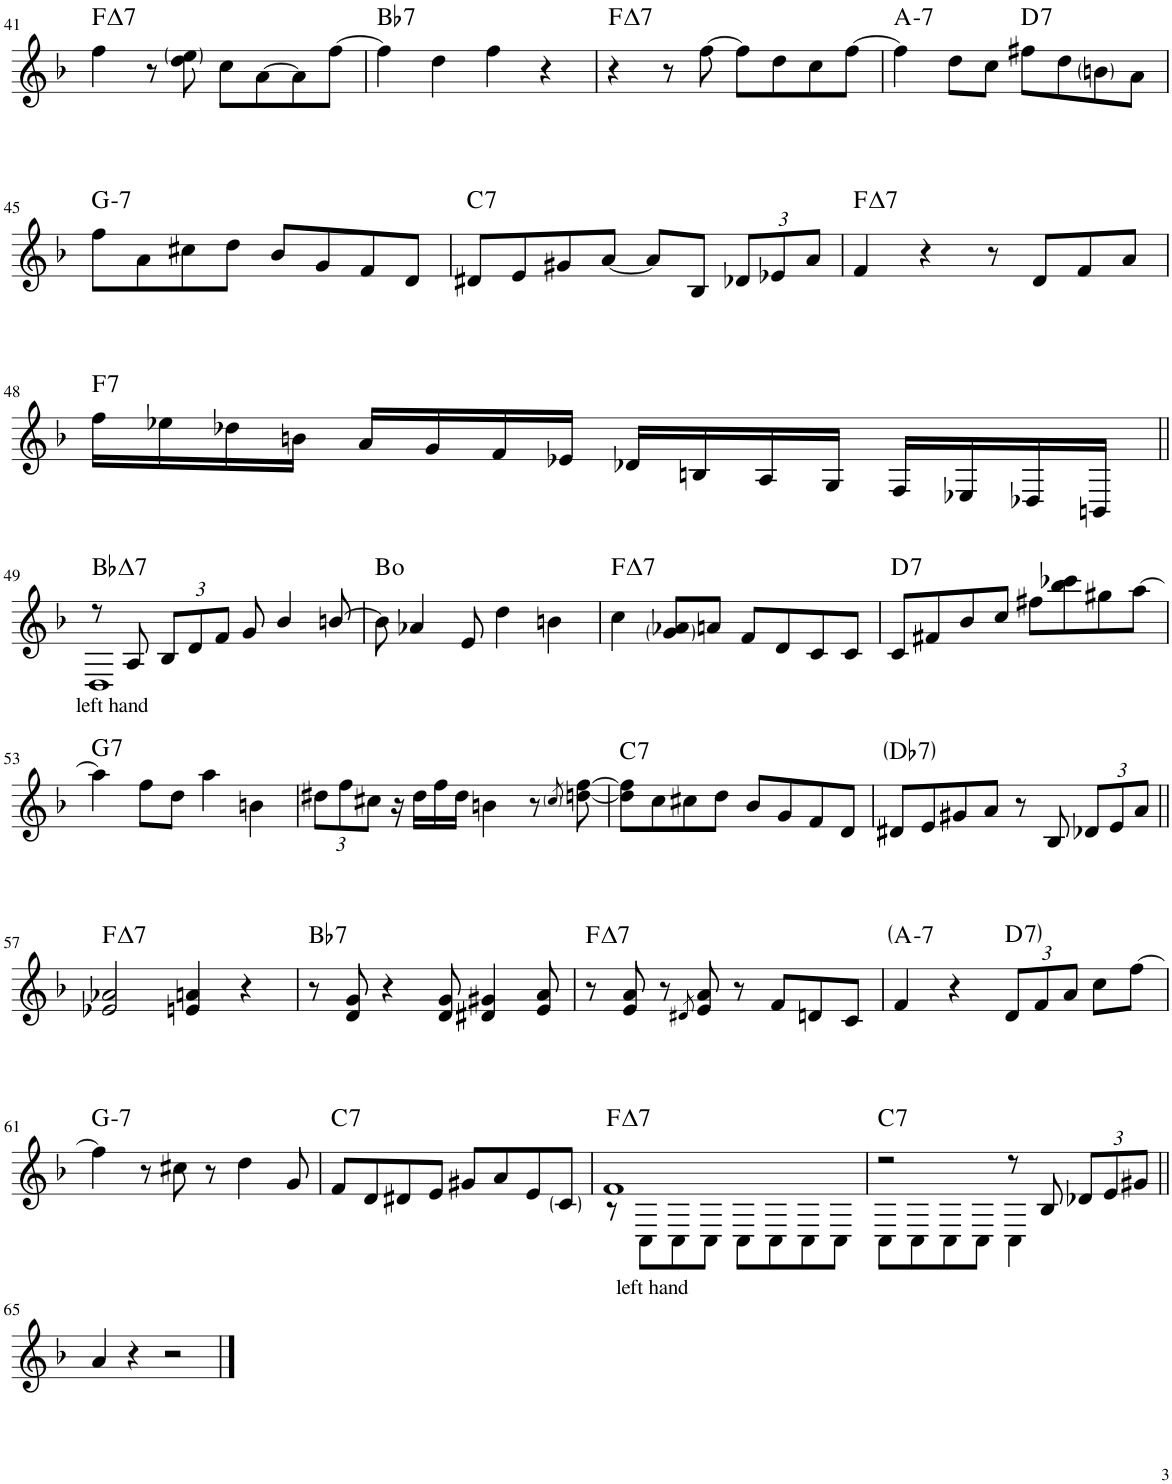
**kern	**harte
*part1	*part1
*staff1	*
*I"Piano	*
*I'Pno.	*
!!LO:PB:g=z
*clefG2	*
*k[b-]	*
*M4/4	*
=41	=41
!	!LO:H:kt=7
4ff\	F:maj7
8r	.
8dd\ 8ee\	.
8cc\L	.
[8a\	.
8a\]	.
[8ff\J	.
=42	=42
!	!LO:H:kt=7
4ff\]	Bb:7
4dd\	.
4ff\	.
4r	.
=43	=43
!	!LO:H:kt=7
4r	F:maj7
8r	.
[8ff\	.
8ff\L]	.
8dd\	.
8cc\	.
[8ff\J	.
=44	=44
!	!LO:H:kt=7
4ff\]	A:min7
8dd\L	.
8cc\J	.
!	!LO:H:kt=7
8ff#X\L	D:7
8dd\	.
8bn\	.
8a\J	.
!!LO:LB:g=z
=45	=45
!	!LO:H:kt=7
8ff\L	G:min7
8a\	.
8cc#X\	.
8dd\J	.
8b-/L	.
8g/	.
8f/	.
8d/J	.
=46	=46
!	!LO:H:kt=7
8d#X/L	C:7
8e/	.
8g#X/	.
[8a/J	.
8a/L]	.
8B-/J	.
*Xbrackettup	*
12d-X/L	.
12e-X/	.
12a/J	.
=47	=47
!	!LO:H:kt=7
4f/	F:maj7
4r	.
8r	.
8d/L	.
8f/	.
8a/J	.
!!LO:LB:g=z
=48	=48
!	!LO:H:kt=7
16ff\LL	F:7
16ee-X\	.
16dd-X\	.
16bn\JJ	.
16a/LL	.
16g/	.
16f/	.
16e-X/JJ	.
16d-X/LL	.
16Bn/	.
16A/	.
16G/JJ	.
16F/LL	.
16E-X/	.
16D-X/	.
16BBn/JJ	.
!!LO:LB:g=z
=49||	=49||
*^	*
!LO:TX:b:t=left hand	!	!LO:H:kt=7
8r	1D	Bb:maj7
8A/	.	.
12B-/L	.	.
12d/	.	.
12f/J	.	.
8g/	.	.
4b-/	.	.
[8bn/	.	.
*v	*v	*
=50	=50
8b\]	B:dim
4a-X/	.
8e/	.
4dd\	.
4bn\	.
=51	=51
!	!LO:H:kt=7
4cc\	F:maj7
8g/ 8a-X/L	.
8an/J	.
8f/L	.
8d/	.
8c/	.
8c/J	.
=52	=52
!	!LO:H:kt=7
8c/L	D:7
8f#X/	.
8b-/	.
8cc/J	.
8ff#X\L	.
8bb-\ 8ccc-X\	.
8gg#X\	.
[8aa\J	.
!!LO:LB:g=z
=53	=53
!	!LO:H:kt=7
4aa\]	G:7
8ff\L	.
8dd\J	.
4aa\	.
4bn\	.
=54	=54
12dd#X\L	.
12ff\	.
12cc#X\J	.
16r	.
16dd#\LL	.
16ff\	.
16dd#\JJ	.
4bn\	.
8r	.
8qcc#/	.
[8ddn\ [8ff\	.
=55	=55
!	!LO:H:kt=7
8dd\] 8ff\]L	C:7
8cc\	.
8cc#X\	.
8dd\J	.
8b-/L	.
8g/	.
8f/	.
8d/J	.
=56	=56
!	!LO:H:kt=7
8d#X/L	Db:7
8e/	.
8g#X/	.
8a/J	.
8r	.
8B-/	.
12d-X/L	.
12e/	.
12a/J	.
!!LO:LB:g=z
=57||	=57||
!	!LO:H:kt=7
2e-X/ 2a-X/	F:maj7
4en/ 4an/	.
4r	.
=58	=58
!	!LO:H:kt=7
8r	Bb:7
8d/ 8g/	.
4r	.
8d/ 8g/	.
4d#X/ 4g#X/	.
8e/ 8a/	.
=59	=59
!	!LO:H:kt=7
8r	F:maj7
8e/ 8a/	.
8r	.
8qd#X/	.
8e/ 8a/	.
8r	.
8f/L	.
8dn/	.
8c/J	.
=60	=60
!	!LO:H:kt=7
4f/	A:min7
4r	.
!	!LO:H:kt=7
12d/L	D:7
12f/	.
12a/J	.
8cc\L	.
[8ff\J	.
!!LO:LB:g=z
=61	=61
!	!LO:H:kt=7
4ff\]	G:min7
8r	.
8cc#X\	.
8r	.
4dd\	.
8g/	.
=62	=62
!	!LO:H:kt=7
8f/L	C:7
8d/	.
8d#X/	.
8e/J	.
8g#X/L	.
8a/	.
8e/	.
8c/J	.
=63	=63
*^	*
!	!	!LO:H:kt=7
1f	8r	F:maj7
!	!LO:TX:b:t=left hand	!
.	8C\L	.
.	8C\	.
.	8C\J	.
.	8C\L	.
.	8C\	.
.	8C\	.
.	8C\J	.
=64	=64	=64
!	!	!LO:H:kt=7
2r	8C\L	C:7
.	8C\	.
.	8C\	.
.	8C\J	.
8r	4C\	.
8B-/	.	.
12d-X/L	4ryy	.
12e/	.	.
12g#X/J	.	.
*v	*v	*
!!LO:LB:g=z
=65||	=65||
4a/	.
4r	.
2r	.
==	==
*-	*-
